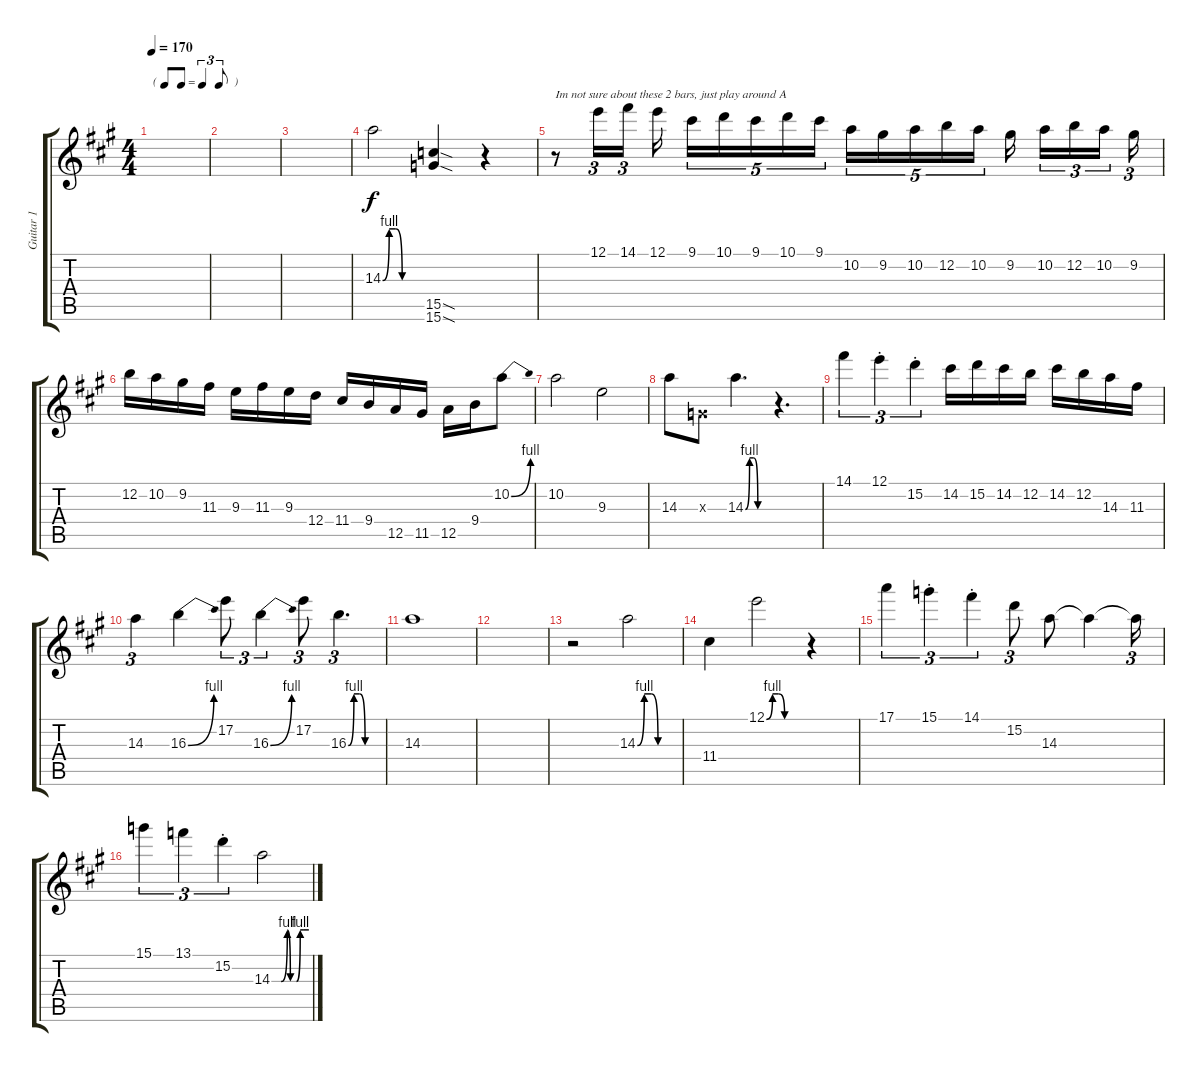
\track ("Guitar 1" "Guitar 1") {instrument overdrivenguitar}
\staff {score tabs}
\tuning (E4 B3 G3 D3 A2 E2) {hide}
\ts (4 4)
\tf triplet8th
\tempo 170
\clef g2
\ks a
|
|
|
14.3{be (custom 0 0 10 4 20 4 30 0 60 0)}.2 (15.5{sod} 15.6{sod}).4 r.4 |
r.8{txt "Im not sure about these 2 bars, just play around A"} 12.1.16{tu (3 2)} 14.1.16{tu (3 2) beam splitsecondary} 12.1.16 9.1.16{tu (5 4)} 10.1.16{tu (5 4)} 9.1.16{tu (5 4)} 10.1.16{tu (5 4)} 9.1.16{tu (5 4)} 10.2.16{tu (5 4)} 9.2.16{tu (5 4)} 10.2.16{tu (5 4)} 12.2.16{tu (5 4)} 10.2.16{tu (5 4)} 9.2.16{beam splitsecondary} 10.2.16{tu (3 2)} 12.2.16{tu (3 2)} 10.2.16{tu (3 2) beam splitsecondary} 9.2.16{tu (3 2)} |
12.2.16 10.2.16 9.2.16 11.3.16 9.3.16 11.3.16 9.3.16 12.4.16 11.4.16 9.4.16 12.5.16 11.5.16 12.5.16 9.4.16 10.2{be (bend 0 0 60 4)}.8 |
10.2.2 9.3.2 |
14.3.8 0.3{x}.8 14.3{be (custom 0 0 10 4 20 4 30 0 60 0)}.4{d} r.4{d} |
14.1.4{tu (3 2)} 12.1{st}.4{tu (3 2)} 15.2{st}.4{tu (3 2)} 14.2.16 15.2.16 14.2.16 12.2.16 14.2.16 12.2.16 14.3.16 11.3.16 |
14.3.4{tu (3 2)} 16.3{be (bend 0 0 60 4)}.4 17.2.8{tu (3 2)} 16.3{be (bend 0 0 60 4)}.4{tu (3 2)} 17.2.8{tu (3 2)} 16.3{be (custom 0 0 10 4 20 4 30 0 60 0)}.4{d tu (3 2)} |
14.3.1 |
|
r.2 14.3{be (custom 0 0 10 4 20 4 30 0 60 0)}.2 |
11.4.4 12.1{be (custom 0 0 10 4 20 4 30 0 60 0)}.2 r.4 |
17.1.4{tu (3 2)} 15.1{st}.4{tu (3 2)} 14.1{st}.4{tu (3 2)} 15.2.8{tu (3 2)} 14.3.8 14.3{t}.4 14.3{t}.16{tu (3 2)} |
15.1.4{tu (3 2)} 13.1.4{tu (3 2)} 15.2{st}.4{tu (3 2)} 14.3{be (custom 0 0 10 0 15 0 25 4 30 0 40 0 46 4 52 4 60 4)}.2
